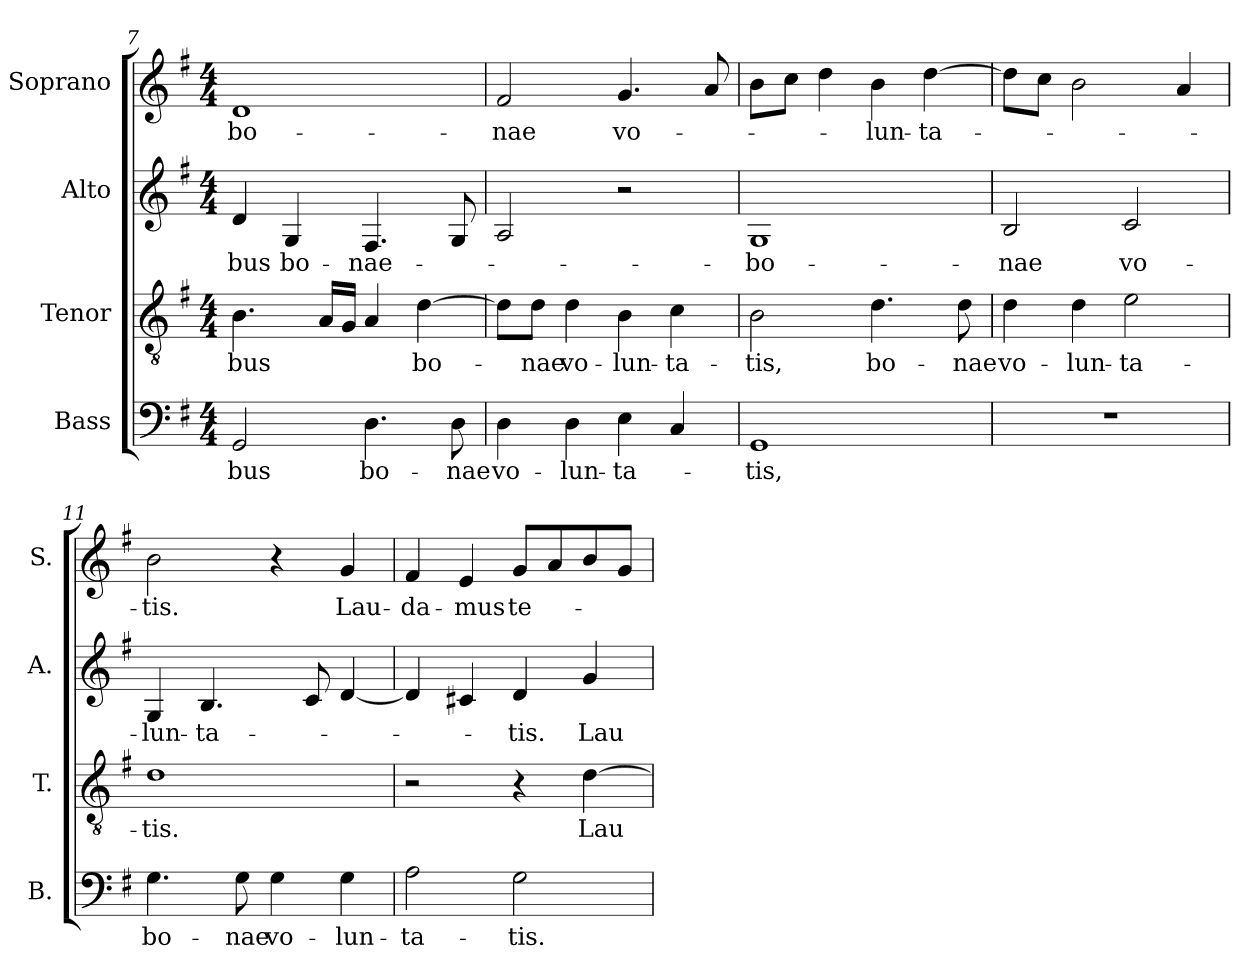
**kern	**text	**kern	**text	**kern	**text	**kern	**text
*part4	*part4	*part3	*part3	*part2	*part2	*part1	*part1
*staff4	*staff4	*staff3	*staff3	*staff2	*staff2	*staff1	*staff1
*I"Bass	*	*I"Tenor	*	*I"Alto	*	*I"Soprano	*
*I'B.	*	*I'T.	*	*I'A.	*	*I'S.	*
!!LO:LB:g=z
*clefF4	*	*clefGv2	*	*clefG2	*	*clefG2	*
*	*	*ITrd7c12	*	*	*	*	*
*k[f#]	*	*k[f#]	*	*k[f#]	*	*k[f#]	*
*G:	*	*G:	*	*G:	*	*G:	*
*M4/4	*	*M4/4	*	*M4/4	*	*M4/4	*
=7	=7	=7	=7	=7	=7	=7	=7
!	!LO:LY:b:color=#000000	!	!	!	!	!	!
!	!	!	!LO:LY:b:color=#000000	!	!	!	!
!	!	!	!	!	!LO:LY:b:color=#000000	!	!
!	!	!	!	!	!	!	!LO:LY:b:color=#000000
2GGi/	-bus	4.BBi\	-bus	4di/	-bus	1di	bo-
!	!	!	!	!	!LO:LY:b:color=#000000	!	!
.	.	.	.	4Gi/	bo-	.	.
.	.	16AAi/LL	.	.	.	.	.
.	.	16GGi/JJ	.	.	.	.	.
!	!LO:LY:b:color=#000000	!	!	!	!	!	!
!	!	!	!	!	!LO:LY:b:color=#000000	!	!
4.Di\	bo-	4AAi/	.	4.F#i/	-nae-	.	.
!	!	!	!LO:LY:b:color=#000000	!	!	!	!
.	.	[4Di\	bo-	.	.	.	.
!	!LO:LY:b:color=#000000	!	!	!	!	!	!
8Di\	-nae	.	.	8Gi/	.	.	.
=8	=8	=8	=8	=8	=8	=8	=8
!	!LO:LY:b:color=#000000	!	!	!	!	!	!
!	!	!	!	!	!	!	!LO:LY:b:color=#000000
4Di\	vo-	8Di\L]	.	2Ai/	.	2f#i/	-nae
!	!	!	!LO:LY:b:color=#000000	!	!	!	!
.	.	8Di\J	-nae	.	.	.	.
!	!LO:LY:b:color=#000000	!	!	!	!	!	!
!	!	!	!LO:LY:b:color=#000000	!	!	!	!
4Di\	-lun-	4Di\	vo-	.	.	.	.
!	!LO:LY:b:color=#000000	!	!	!	!	!	!
!	!	!	!LO:LY:b:color=#000000	!	!	!	!
!	!	!	!	!	!	!	!LO:LY:b:color=#000000
4Ei\	-ta-	4BBi\	-lun-	2r	.	4.gi/	vo-
!	!	!	!LO:LY:b:color=#000000	!	!	!	!
4Ci/	.	4Ci\	-ta-	.	.	.	.
.	.	.	.	.	.	8ai/	.
=9	=9	=9	=9	=9	=9	=9	=9
!	!LO:LY:b:color=#000000	!	!	!	!	!	!
!	!	!	!LO:LY:b:color=#000000	!	!	!	!
!	!	!	!	!	!LO:LY:b:color=#000000	!	!
1GGi	-tis,	2BBi\	-tis,	1Gi	-bo-	8bi\L	.
.	.	.	.	.	.	8cci\J	.
.	.	.	.	.	.	4ddi\	.
!	!	!	!LO:LY:b:color=#000000	!	!	!	!
!	!	!	!	!	!	!	!LO:LY:b:color=#000000
.	.	4.Di\	bo-	.	.	4bi\	-lun-
!	!	!	!	!	!	!	!LO:LY:b:color=#000000
.	.	.	.	.	.	[4ddi\	-ta-
!	!	!	!LO:LY:b:color=#000000	!	!	!	!
.	.	8Di\	-nae	.	.	.	.
=10	=10	=10	=10	=10	=10	=10	=10
!	!	!	!LO:LY:b:color=#000000	!	!	!	!
!	!	!	!	!	!LO:LY:b:color=#000000	!	!
1r	.	4Di\	vo-	2Bi/	-nae	8ddi\L]	.
.	.	.	.	.	.	8cci\J	.
!	!	!	!LO:LY:b:color=#000000	!	!	!	!
.	.	4Di\	-lun-	.	.	2bi\	.
!	!	!	!LO:LY:b:color=#000000	!	!	!	!
!	!	!	!	!	!LO:LY:b:color=#000000	!	!
.	.	2Ei\	-ta-	2ci/	vo-	.	.
.	.	.	.	.	.	4ai/	.
=11	=11	=11	=11	=11	=11	=11	=11
!	!LO:LY:b:color=#000000	!	!	!	!	!	!
!	!	!	!LO:LY:b:color=#000000	!	!	!	!
!	!	!	!	!	!LO:LY:b:color=#000000	!	!
!	!	!	!	!	!	!	!LO:LY:b:color=#000000
4.Gi\	bo-	1Di	-tis.	4Gi/	-lun-	2bi\	-tis.
!	!	!	!	!	!LO:LY:b:color=#000000	!	!
.	.	.	.	4.Bi/	-ta-	.	.
!	!LO:LY:b:color=#000000	!	!	!	!	!	!
8Gi\	-nae	.	.	.	.	.	.
!	!LO:LY:b:color=#000000	!	!	!	!	!	!
4Gi\	vo-	.	.	.	.	4r	.
.	.	.	.	8ci/	.	.	.
!	!LO:LY:b:color=#000000	!	!	!	!	!	!
!	!	!	!	!	!	!	!LO:LY:b:color=#000000
4Gi\	-lun-	.	.	[4di/	.	4gi/	Lau-
!!LO:LB:g=z
=12	=12	=12	=12	=12	=12	=12	=12
!	!LO:LY:b:color=#000000	!	!	!	!	!	!
!	!	!	!	!	!	!	!LO:LY:b:color=#000000
2Ai\	-ta-	2r	.	4di/]	.	4f#i/	-da-
!	!	!	!	!	!	!	!LO:LY:b:color=#000000
.	.	.	.	4c#Xi/	.	4ei/	-mus
!	!LO:LY:b:color=#000000	!	!	!	!	!	!
!	!	!	!	!	!LO:LY:b:color=#000000	!	!
!	!	!	!	!	!	!	!LO:LY:b:color=#000000
2Gi\	-tis.	4r	.	4di/	-tis.	8gi/L	te-
.	.	.	.	.	.	8ai/	.
!	!	!	!LO:LY:b:color=#000000	!	!	!	!
!	!	!	!	!	!LO:LY:b:color=#000000	!	!
.	.	[4Di\	Lau-	4gi/	Lau-	8bi/	.
.	.	.	.	.	.	8gi/J	.
=	=	=	=	=	=	=	=
*-	*-	*-	*-	*-	*-	*-	*-
